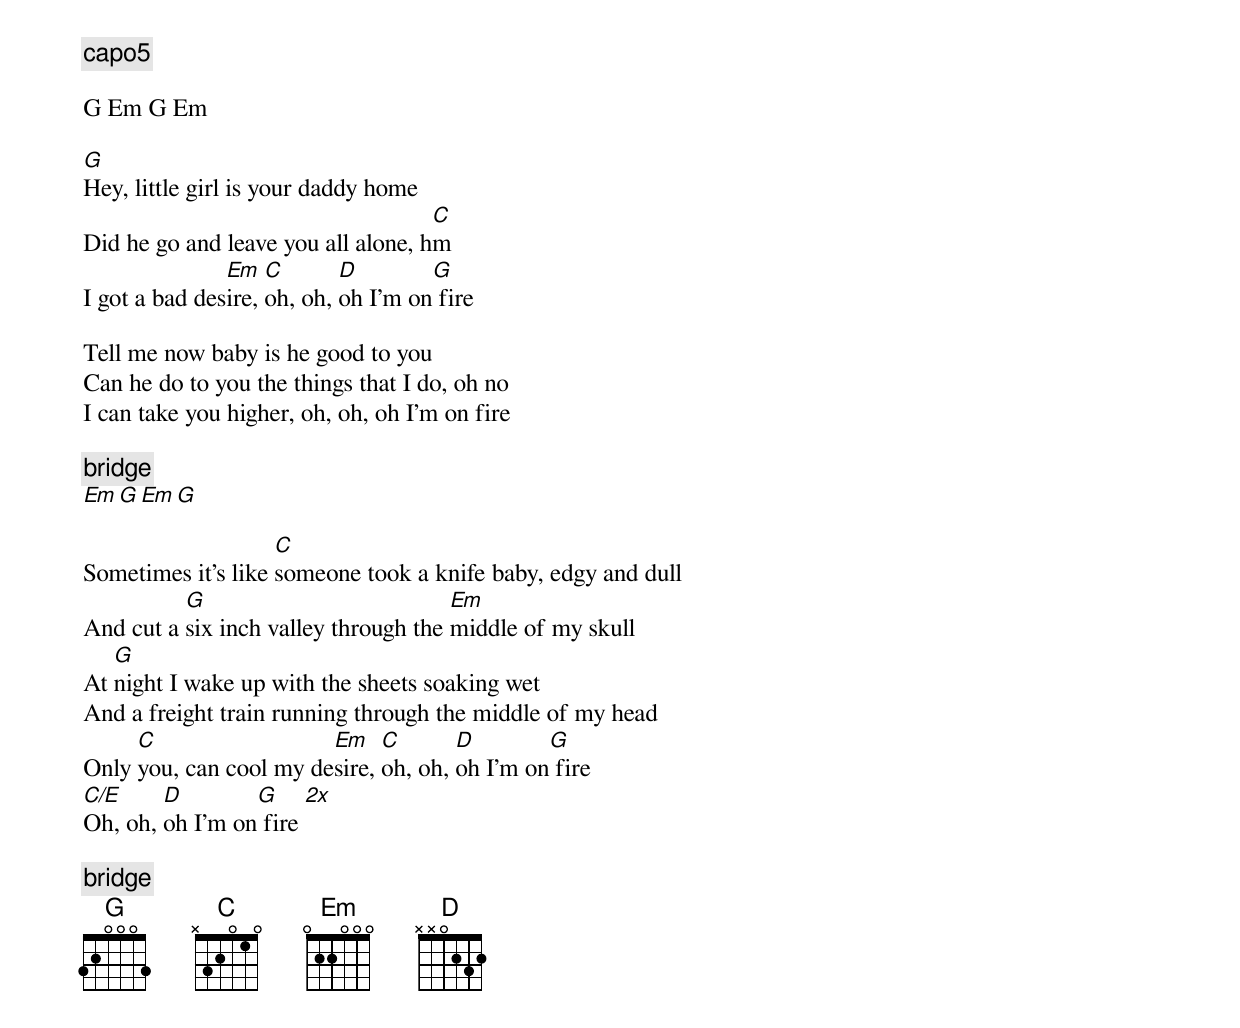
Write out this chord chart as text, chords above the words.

[capo5]

G Em G Em

G
Hey, little girl is your daddy home
                                    C
Did he go and leave you all alone, hm
               Em   C       D        G
I got a bad desire, oh, oh, oh I'm on fire

Tell me now baby is he good to you
Can he do to you the things that I do, oh no
I can take you higher, oh, oh, oh I'm on fire

[bridge]
Em G Em G

                    C
Sometimes it's like someone took a knife baby, edgy and dull
          G                           Em
And cut a six inch valley through the middle of my skull
   G
At night I wake up with the sheets soaking wet
And a freight train running through the middle of my head
     C                  Em    C       D        G
Only you, can cool my desire, oh, oh, oh I'm on fire
C/E     D        G
Oh, oh, oh I'm on fire [2x]

[bridge]
